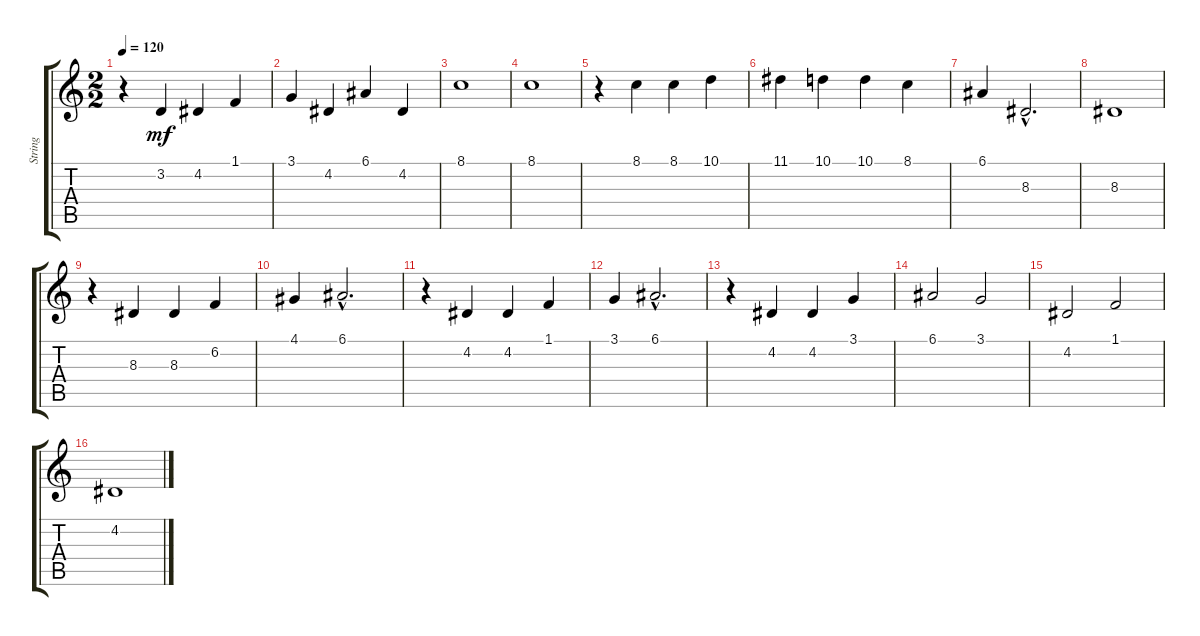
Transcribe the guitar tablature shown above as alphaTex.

\track ("String" "String") {instrument stringensemble1}
\staff {score tabs}
\tuning (E4 B3 G3 D3 A2 E2) {hide}
\ts (2 2)
\tempo 120
\clef g2
\ks c
r.4{dy mf} 3.2.4 4.2.4 1.1.4 |
3.1.4 4.2.4 6.1.4 4.2.4 |
8.1.1 |
8.1.1 |
r.4 8.1.4 8.1.4 10.1.4 |
11.1.4 10.1.4 10.1.4 8.1.4 |
6.1.4 8.3{hac}.2{d} |
8.3.1 |
r.4 8.3.4 8.3.4 6.2.4 |
4.1.4 6.1{hac}.2{d} |
r.4 4.2.4 4.2.4 1.1.4 |
3.1.4 6.1{hac}.2{d} |
r.4 4.2.4 4.2.4 3.1.4 |
6.1.2 3.1.2 |
4.2.2 1.1.2 |
4.2.1
